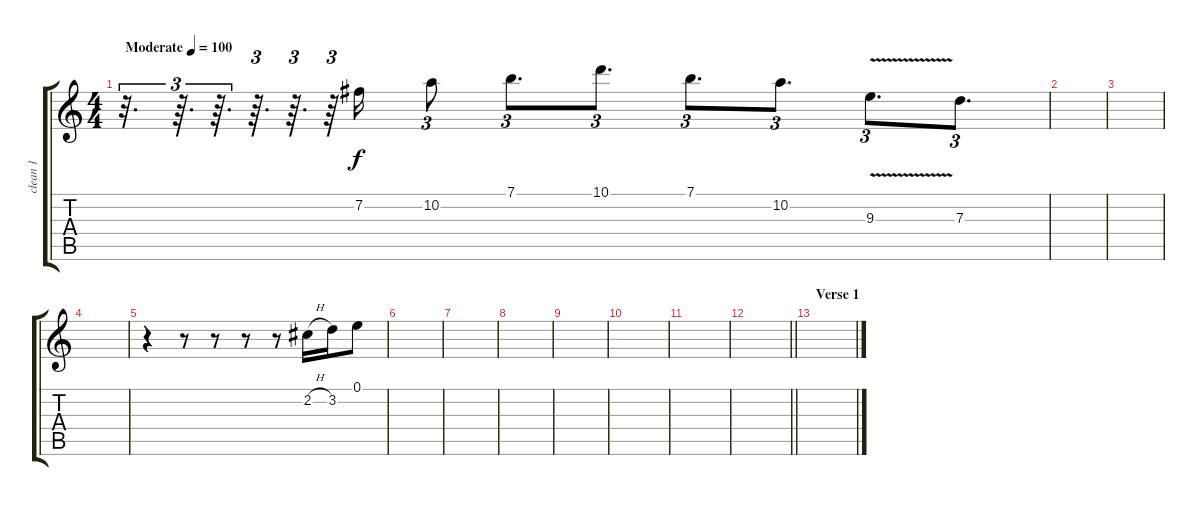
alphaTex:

\track ("clean 1" "clean 1") {instrument electricguitarjazz}
\staff {score tabs}
\tuning (E4 B3 G3 D3 A2 E2) {hide}
\ts (4 4)
\tempo (100 "Moderate")
\clef g2
\ks c
r.32{d tu (3 2) dy f instrument electricguitarjazz} r.64{d tu (3 2)} r.64{d tu (3 2)} r.64{d tu (3 2)} r.64{d tu (3 2)} r.64{tu (3 2)} 7.2.16 10.2.8{tu (3 2)} 7.1.8{d tu (3 2)} 10.1.8{d tu (3 2)} 7.1.8{d tu (3 2)} 10.2.8{d tu (3 2)} 9.3{v}.8{d tu (3 2)} 7.3.8{d tu (3 2)} |
|
|
|
r.4 r.8 r.8 r.8 r.8 2.2{h}.16 3.2.16 0.1.8 |
|
|
|
|
|
|
\barLineRight lightlight
|
\section ("" "Verse 1")
